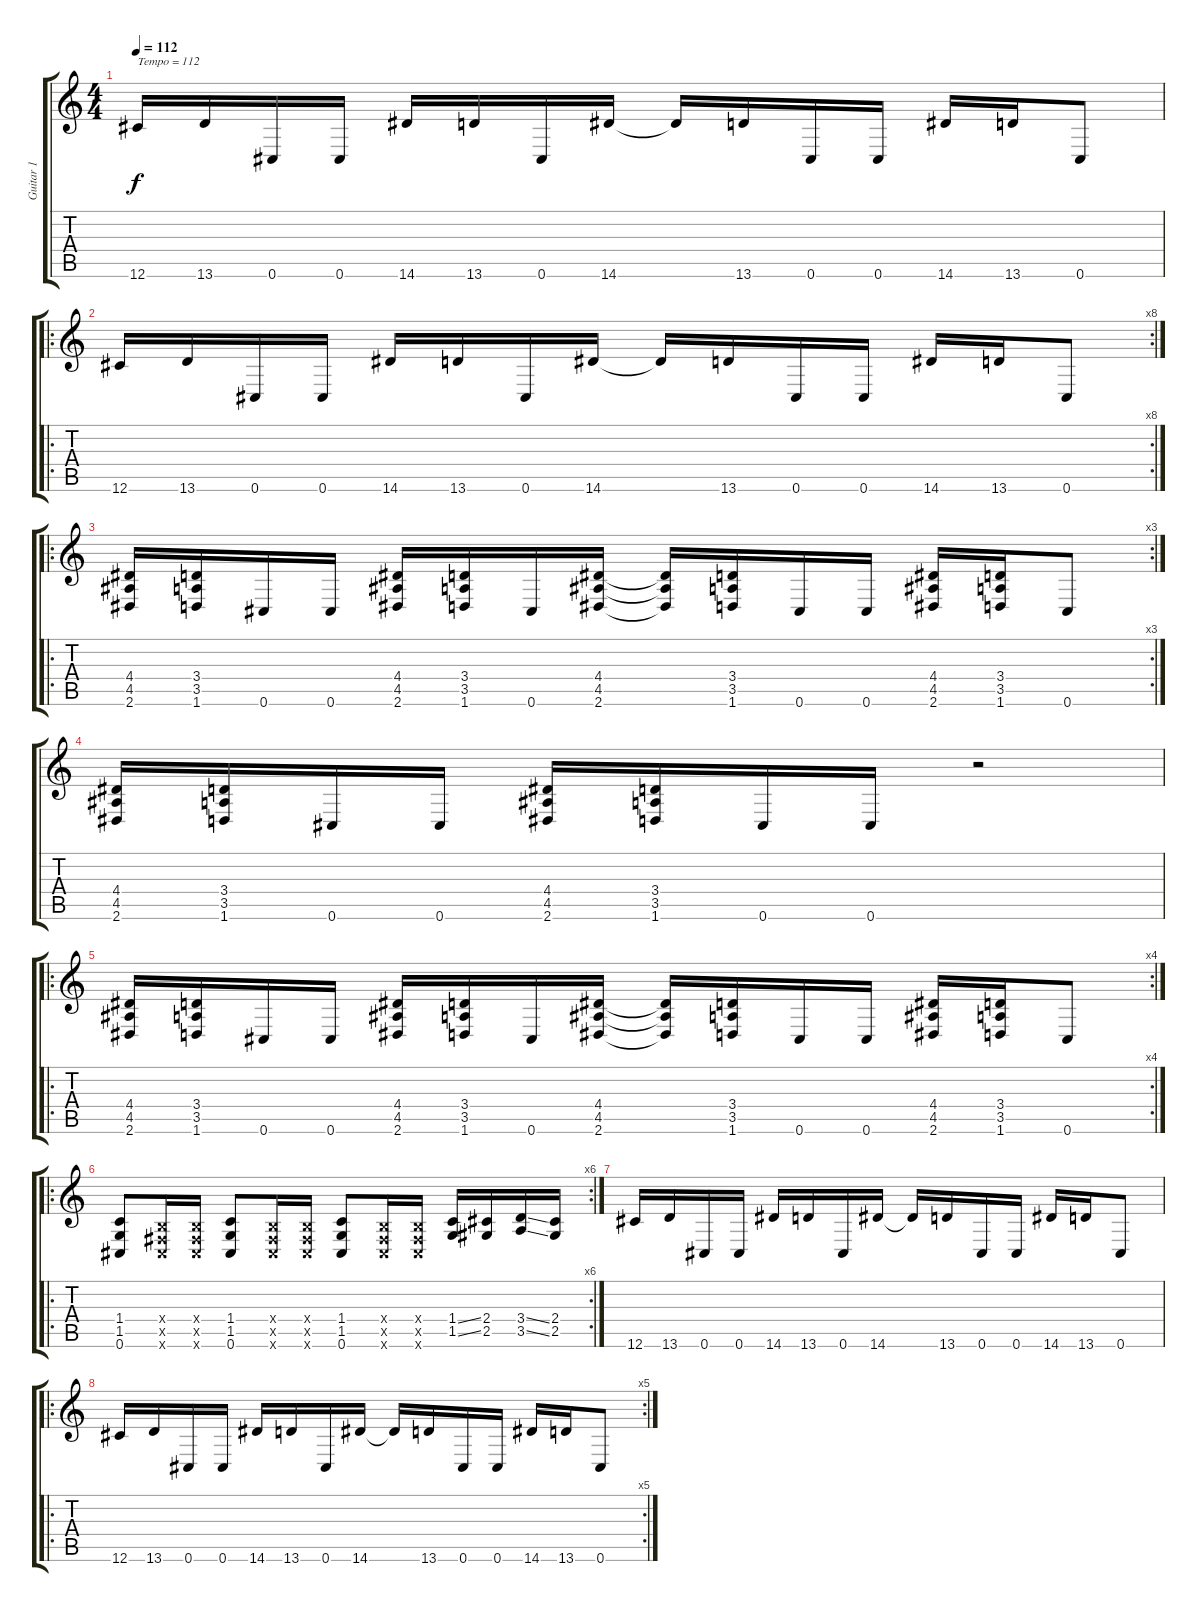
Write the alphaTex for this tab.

\track ("Guitar 1" "Guitar 1") {instrument distortionguitar}
\staff {score tabs}
\tuning (Db4 Ab3 E3 B2 Gb2 Db2) {hide}
\ts (4 4)
\tempo 112
\clef g2
\ks c
12.6.16{txt "Tempo = 112" dy f instrument distortionguitar} 13.6.16 0.6.16 0.6.16 14.6.16 13.6.16 0.6.16 14.6.16 14.6{t}.16 13.6.16 0.6.16 0.6.16 14.6.16 13.6.16 0.6.8 |
\ro
\rc 8
12.6.16 13.6.16 0.6.16 0.6.16 14.6.16 13.6.16 0.6.16 14.6.16 14.6{t}.16 13.6.16 0.6.16 0.6.16 14.6.16 13.6.16 0.6.8 |
\ro
\rc 3
(4.4 4.5 2.6).16 (3.4 3.5 1.6).16 0.6.16 0.6.16 (4.4 4.5 2.6).16 (3.4 3.5 1.6).16 0.6.16 (4.4 4.5 2.6).16 (4.4{t} 4.5{t} 2.6{t}).16 (3.4 3.5 1.6).16 0.6.16 0.6.16 (4.4 4.5 2.6).16 (3.4 3.5 1.6).16 0.6.8 |
(4.4 4.5 2.6).16 (3.4 3.5 1.6).16 0.6.16 0.6.16 (4.4 4.5 2.6).16 (3.4 3.5 1.6).16 0.6.16 0.6.16 r.2 |
\ro
\rc 4
(4.4 4.5 2.6).16 (3.4 3.5 1.6).16 0.6.16 0.6.16 (4.4 4.5 2.6).16 (3.4 3.5 1.6).16 0.6.16 (4.4 4.5 2.6).16 (4.4{t} 4.5{t} 2.6{t}).16 (3.4 3.5 1.6).16 0.6.16 0.6.16 (4.4 4.5 2.6).16 (3.4 3.5 1.6).16 0.6.8 |
\ro
\rc 6
(1.4 1.5 0.6).8 (0.4{x} 0.5{x} 0.6{x}).16 (0.4{x} 0.5{x} 0.6{x}).16 (1.4 1.5 0.6).8 (0.4{x} 0.5{x} 0.6{x}).16 (0.4{x} 0.5{x} 0.6{x}).16 (1.4 1.5 0.6).8 (0.4{x} 0.5{x} 0.6{x}).16 (0.4{x} 0.5{x} 0.6{x}).16 (1.4{ss} 1.5{ss}).16 (2.4 2.5).16 (3.4{ss} 3.5{ss}).16 (2.4 2.5).16 |
12.6.16 13.6.16 0.6.16 0.6.16 14.6.16 13.6.16 0.6.16 14.6.16 14.6{t}.16 13.6.16 0.6.16 0.6.16 14.6.16 13.6.16 0.6.8 |
\ro
\rc 5
12.6.16 13.6.16 0.6.16 0.6.16 14.6.16 13.6.16 0.6.16 14.6.16 14.6{t}.16 13.6.16 0.6.16 0.6.16 14.6.16 13.6.16 0.6.8
